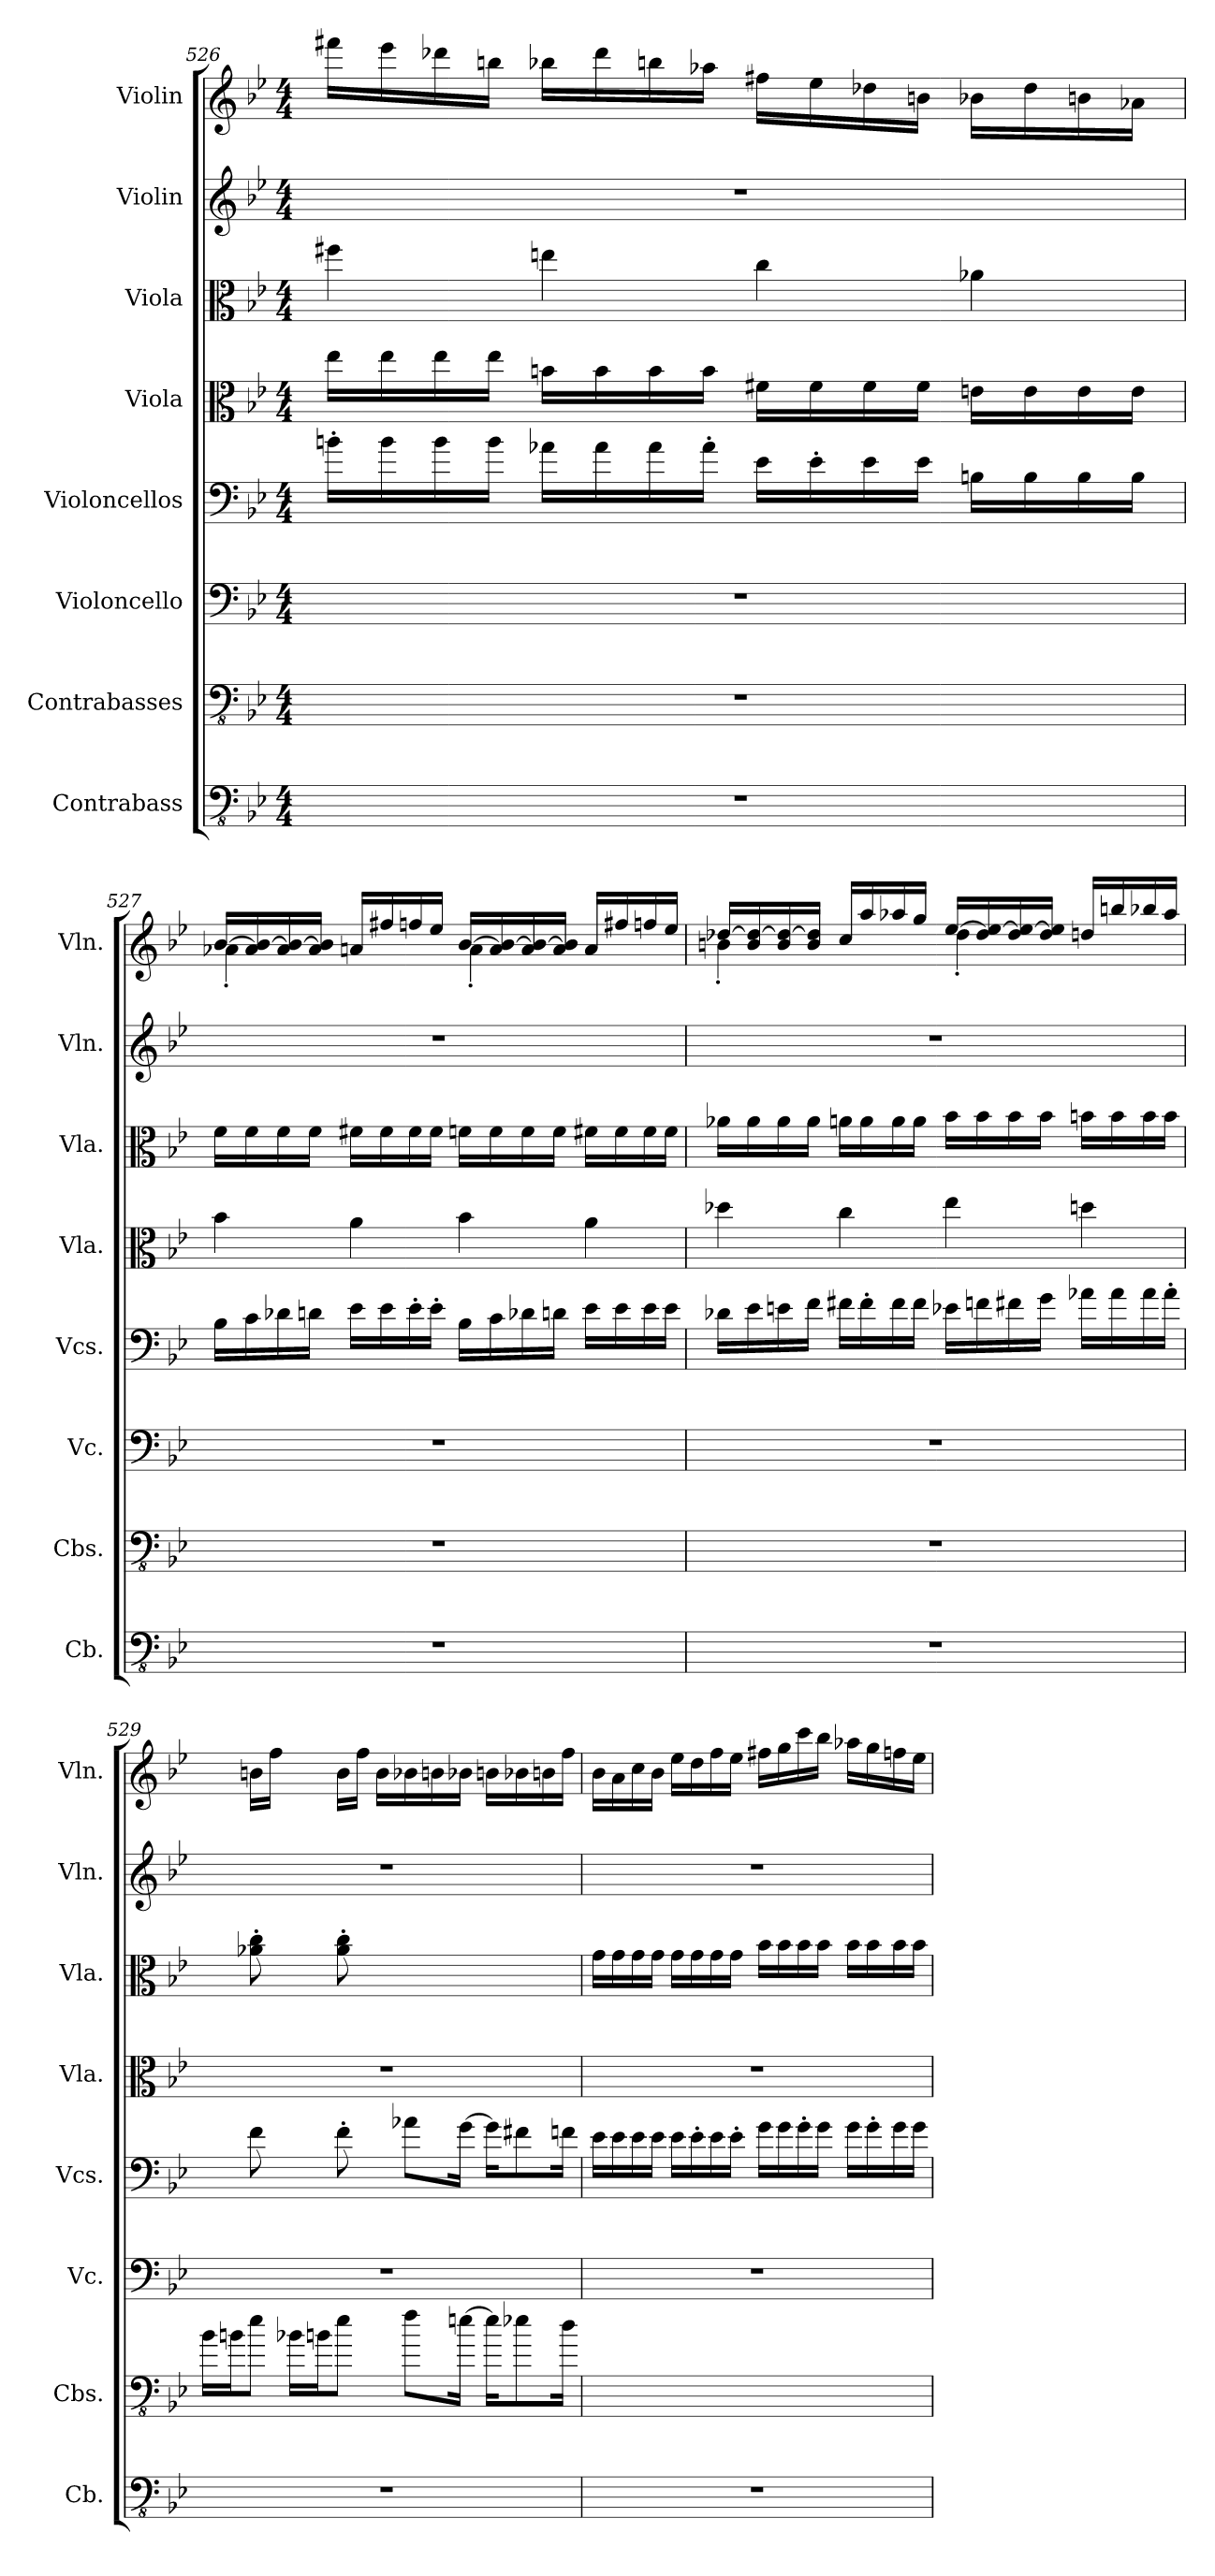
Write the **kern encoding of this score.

**kern	**kern	**kern	**kern	**kern	**kern	**kern	**kern
*part8	*part7	*part6	*part5	*part4	*part3	*part2	*part1
*staff8	*staff7	*staff6	*staff5	*staff4	*staff3	*staff2	*staff1
*I"Contrabass	*I"Contrabasses	*I"Violoncello	*I"Violoncellos	*I"Viola	*I"Viola	*I"Violin	*I"Violin
*I'Cb.	*I'Cbs.	*I'Vc.	*I'Vcs.	*I'Vla.	*I'Vla.	*I'Vln.	*I'Vln.
!!LO:PB:g=z
*clefFv4	*clefFv4	*clefF4	*clefF4	*clefC3	*clefC3	*clefG2	*clefG2
*ITrd7c12	*	*	*	*	*	*	*
*k[b-e-]	*k[b-e-]	*k[b-e-]	*k[b-e-]	*k[b-e-]	*k[b-e-]	*k[b-e-]	*k[b-e-]
*M4/4	*M4/4	*M4/4	*M4/4	*M4/4	*M4/4	*M4/4	*M4/4
=526	=526	=526	=526	=526	=526	=526	=526
1r	1r	1r	16bn'\LL	16ee-\LL	4ff#X\	1r	16fff#X\LL
.	.	.	16b\	16ee-\	.	.	16eee-\
.	.	.	16b\	16ee-\	.	.	16ddd-X\
.	.	.	16b\JJ	16ee-\JJ	.	.	16bbn\JJ
.	.	.	16a-X\LL	16bn\LL	4een\	.	16bb-X\LL
.	.	.	16a-\	16b\	.	.	16ddd-\
.	.	.	16a-\	16b\	.	.	16bbn\
.	.	.	16a-'\JJ	16b\JJ	.	.	16aa-X\JJ
.	.	.	16e-\LL	16f#X\LL	4cc\	.	16ff#X\LL
.	.	.	16e-'\	16f#\	.	.	16ee-\
.	.	.	16e-\	16f#\	.	.	16dd-X\
.	.	.	16e-\JJ	16f#\JJ	.	.	16bn\JJ
.	.	.	16Bn\LL	16en\LL	4a-X\	.	16b-X\LL
.	.	.	16B\	16e\	.	.	16dd-\
.	.	.	16B\	16e\	.	.	16bn\
.	.	.	16B\JJ	16e\JJ	.	.	16a-X\JJ
!!LO:PB:g=z
=527	=527	=527	=527	=527	=527	=527	=527
*	*	*	*	*	*	*	*^
1r	1r	1r	16B-\LL	4b-\	16f\LL	1r	[16b-/LL	4a-X'\
.	.	.	16c\	.	16f\	.	16a-/ 16b-/_	.
.	.	.	16d-X\	.	16f\	.	16a-/ 16b-/_	.
.	.	.	16dn\JJ	.	16f\JJ	.	16a-/ 16b-/]JJ	.
.	.	.	16e-\LL	4a\	16f#X\LL	.	16an/LL	4ryy
.	.	.	16e-\	.	16f#\	.	16ff#X/	.
.	.	.	16e-'\	.	16f#\	.	16ffn/	.
.	.	.	16e-'\JJ	.	16f#\JJ	.	16ee-/JJ	.
.	.	.	16B-\LL	4b-\	16fn\LL	.	[16b-/LL	4a'\
.	.	.	16c\	.	16f\	.	16a/ 16b-/_	.
.	.	.	16d-X\	.	16f\	.	16a/ 16b-/_	.
.	.	.	16dn\JJ	.	16f\JJ	.	16a/ 16b-/]JJ	.
.	.	.	16e-\LL	4a\	16f#X\LL	.	16a/LL	4ryy
.	.	.	16e-\	.	16f#\	.	16ff#X/	.
.	.	.	16e-\	.	16f#\	.	16ffn/	.
.	.	.	16e-\JJ	.	16f#\JJ	.	16ee-/JJ	.
!!LO:PB:g=z	!!
=528	=528	=528	=528	=528	=528	=528	=528	=528
1r	1r	1r	16d-X\LL	4dd-X\	16a-X\LL	1r	[16dd-X/LL	4bn'\
.	.	.	16e-\	.	16a-\	.	16b/ 16dd-/_	.
.	.	.	16en\	.	16a-\	.	16b/ 16dd-/_	.
.	.	.	16f\JJ	.	16a-\JJ	.	16b/ 16dd-/]JJ	.
.	.	.	16f#X\LL	4cc\	16an\LL	.	16cc/LL	4ryy
.	.	.	16f#'\	.	16a\	.	16aa/	.
.	.	.	16f#\	.	16a\	.	16aa-X/	.
.	.	.	16f#\JJ	.	16a\JJ	.	16gg/JJ	.
.	.	.	16e-X\LL	4ee-\	16b-\LL	.	[16ee-/LL	4dd-'\
.	.	.	16fn\	.	16b-\	.	16dd-/ 16ee-/_	.
.	.	.	16f#X\	.	16b-\	.	16dd-/ 16ee-/_	.
.	.	.	16g\JJ	.	16b-\JJ	.	16dd-/ 16ee-/]JJ	.
.	.	.	16a-X\LL	4ddn\	16bn\LL	.	16ddn/LL	4ryy
.	.	.	16a-\	.	16b\	.	16bbn/	.
.	.	.	16a-\	.	16b\	.	16bb-X/	.
.	.	.	16a-'\JJ	.	16b\JJ	.	16aa-/JJ	.
*	*	*	*	*	*	*	*v	*v
!!LO:PB:g=z
=529	=529	=529	=529	=529	=529	=529	=529
1r	16B-\LL	1r	8ryy	1r	8ryy	1r	8ryy
.	16Bn\J	.	.	.	.	.	.
.	8e-\J	.	8f\	.	8a-X\' 8cc\'	.	16bn\LL
.	.	.	.	.	.	.	16ff\JJ
.	16B-X\LL	.	8ryy	.	8ryy	.	8ryy
.	16Bn\J	.	.	.	.	.	.
.	8e-\J	.	8f'\	.	8a-\' 8cc\'	.	16b\LL
.	.	.	.	.	.	.	16ff\JJ
.	16ryy	.	16ryy	.	2ryy	.	16b\LL
.	8f\L	.	8a-X\L	.	.	.	16b-X\
.	.	.	.	.	.	.	16bn\
.	[16en\Jk	.	[16g\Jk	.	.	.	16b-X\JJ
.	16e\KL]	.	16g\KL]	.	.	.	16bn\LL
.	8e-X\	.	8f#X\	.	.	.	16b-X\
.	.	.	.	.	.	.	16bn\
.	16d\Jk	.	16fn\Jk	.	.	.	16ff\JJ
!!LO:PB:g=z
=530	=530	=530	=530	=530	=530	=530	=530
1r	1ryy	1r	16e-\LL	1r	16g\LL	1r	16b-\LL
.	.	.	16e-\	.	16g\	.	16a\
.	.	.	16e-\	.	16g\	.	16cc\
.	.	.	16e-\JJ	.	16g\JJ	.	16b-\JJ
.	.	.	16e-\LL	.	16g\LL	.	16ee-\LL
.	.	.	16e-'\	.	16g\	.	16dd\
.	.	.	16e-\	.	16g\	.	16ff\
.	.	.	16e-'\JJ	.	16g\JJ	.	16ee-\JJ
.	.	.	16g\LL	.	16b-\LL	.	16ff#X\LL
.	.	.	16g\	.	16b-\	.	16gg\
.	.	.	16g'\	.	16b-\	.	16ccc\
.	.	.	16g\JJ	.	16b-\JJ	.	16bb-\JJ
.	.	.	16g\LL	.	16b-\LL	.	16aa-X\LL
.	.	.	16g'\	.	16b-\	.	16gg\
.	.	.	16g\	.	16b-\	.	16ffn\
.	.	.	16g\JJ	.	16b-\JJ	.	16ee-\JJ
=	=	=	=	=	=	=	=
*-	*-	*-	*-	*-	*-	*-	*-
